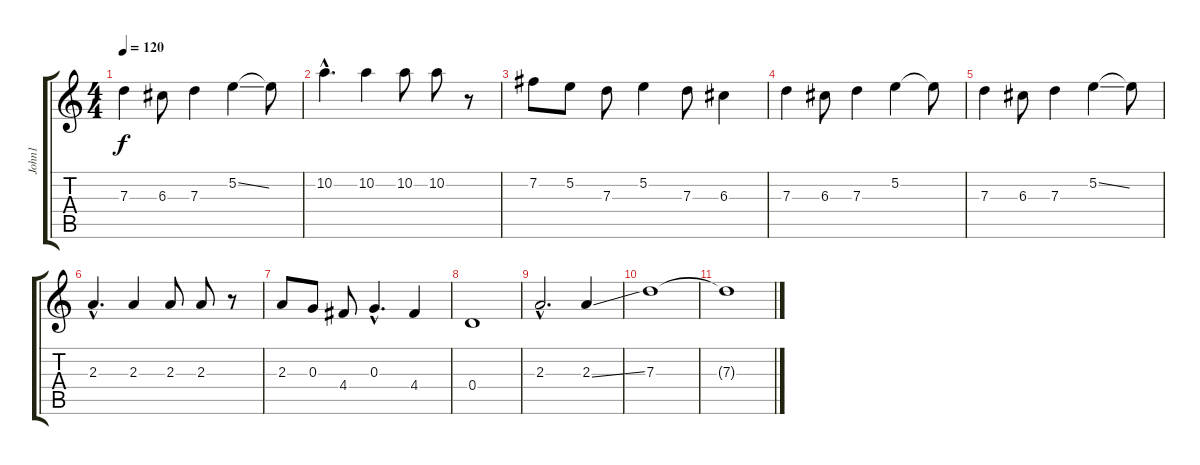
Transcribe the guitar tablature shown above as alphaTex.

\track ("John1" "John1") {instrument electricguitarclean}
\staff {score tabs}
\tuning (E4 B3 G3 D3 A2 E2) {hide}
\ts (4 4)
\tempo 120
\clef g2
\ks c
7.3.4{dy f} 6.3.8 7.3.4 5.2{ss}.4 5.2{t}.8 |
10.2{hac}.4{d} 10.2.4 10.2.8 10.2.8 r.8 |
7.2.8 5.2.8 7.3.8 5.2.4 7.3.8 6.3.4 |
7.3.4 6.3.8 7.3.4 5.2.4 5.2{t}.8 |
7.3.4 6.3.8 7.3.4 5.2{ss}.4 5.2{t}.8 |
2.3{hac}.4{d} 2.3.4 2.3.8 2.3.8 r.8 |
2.3.8 0.3.8 4.4.8 0.3{hac}.4{d} 4.4.4 |
0.4.1 |
2.3{hac}.2{d} 2.3{ss}.4 |
7.3.1 |
7.3{t}.1
